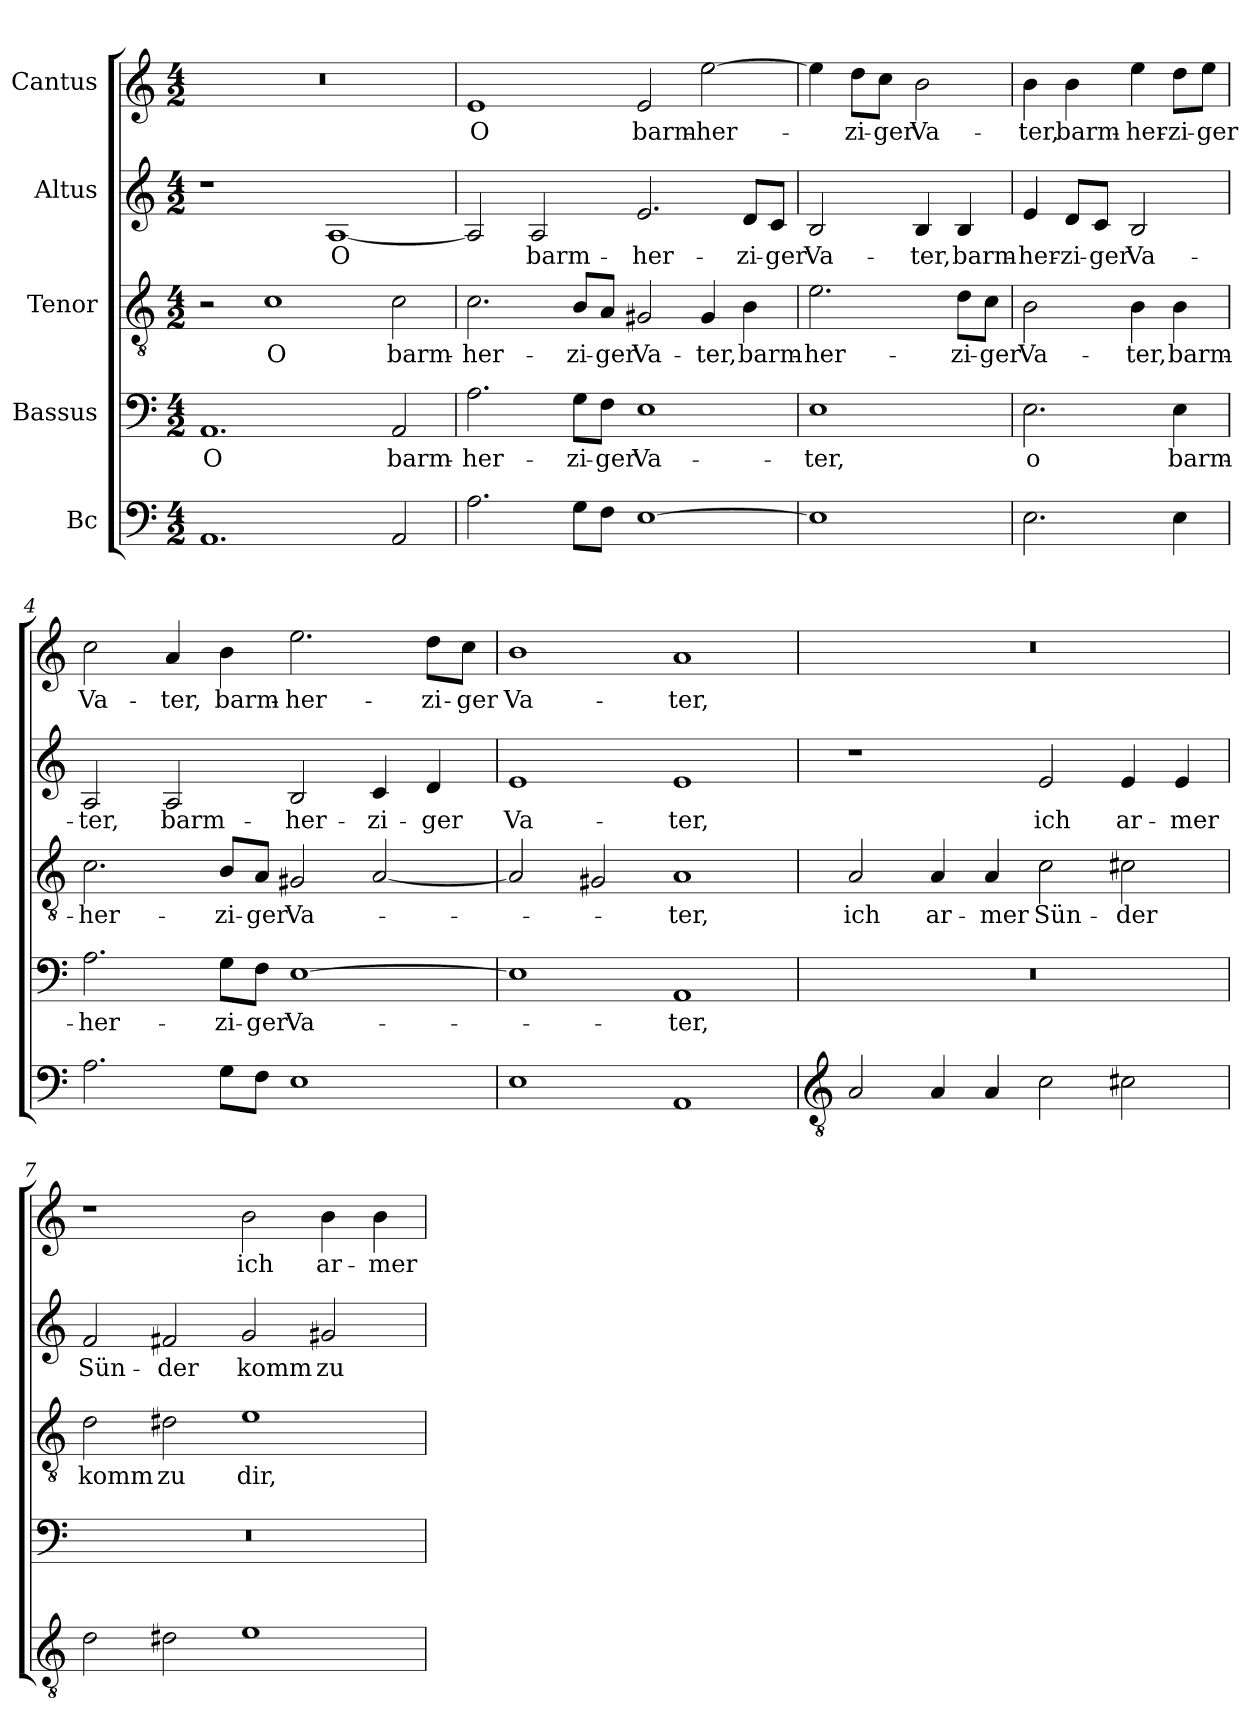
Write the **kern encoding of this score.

**kern	**kern	**text	**kern	**text	**kern	**text	**kern	**text
*part5	*part4	*part4	*part3	*part3	*part2	*part2	*part1	*part1
*staff5	*staff4	*staff4	*staff3	*staff3	*staff2	*staff2	*staff1	*staff1
*I"Bc	*I"Bassus	*	*I"Tenor	*	*I"Altus	*	*I"Cantus	*
*clefF4	*clefF4	*	*clefGv2	*	*clefG2	*	*clefG2	*
*k[]	*k[]	*	*k[]	*	*k[]	*	*k[]	*
*M4/2	*M4/2	*	*M4/2	*	*M4/2	*	*M4/2	*
=1	=1	=1	=1	=1	=1	=1	=1	=1
!	!	!LO:LY:b	!	!	!	!	!	!
1.AA	1.AA	O	2r	.	1r	.	0r	.
!	!	!	!	!LO:LY:b	!	!	!	!
.	.	.	1c	O	.	.	.	.
!	!	!	!	!	!	!LO:LY:b	!	!
.	.	.	.	.	[1A	O	.	.
!	!	!LO:LY:b	!	!LO:LY:b	!	!	!	!
2AA/	2AA/	barm-	2c\	barm-	.	.	.	.
=2	=2	=2	=2	=2	=2	=2	=2	=2
!	!	!LO:LY:b	!	!LO:LY:b	!	!	!	!LO:LY:b
2.A\	2.A\	-her-	2.c\	-her-	2A/]	.	1e	O
!	!	!	!	!	!	!LO:LY:b	!	!
.	.	.	.	.	2A/	barm-	.	.
!	!	!LO:LY:b	!	!LO:LY:b	!	!	!	!
8G\L	8G\L	-zi-	8B/L	-zi-	.	.	.	.
!	!	!LO:LY:b	!	!LO:LY:b	!	!	!	!
8F\J	8F\J	-ger	8A/J	-ger	.	.	.	.
!	!	!LO:LY:b	!	!LO:LY:b	!	!LO:LY:b	!	!LO:LY:b
[1E	1E	Va-	2G#X/	Va-	2.e/	-her-	2e/	barm-
!	!	!	!	!LO:LY:b	!	!	!	!LO:LY:b
.	.	.	4G#/	-ter,	.	.	[2ee\	-her-
!	!	!	!	!LO:LY:b	!	!LO:LY:b	!	!
.	.	.	4B\	barm-	8d/L	-zi-	.	.
!	!	!	!	!	!	!LO:LY:b	!	!
.	.	.	.	.	8c/J	-ger	.	.
=3	=3	=3	=3	=3	=3	=3	=3	=3
!	!	!LO:LY:b	!	!LO:LY:b	!	!LO:LY:b	!	!
1E]	1E	-ter,	2.e\	-her-	2B/	Va-	4ee\]	.
!	!	!	!	!	!	!	!	!LO:LY:b
.	.	.	.	.	.	.	8dd\L	-zi-
!	!	!	!	!	!	!	!	!LO:LY:b
.	.	.	.	.	.	.	8cc\J	-ger
!	!	!	!	!	!	!LO:LY:b	!	!LO:LY:b
.	.	.	.	.	4B/	-ter,	2b\	Va-
!	!	!	!	!LO:LY:b	!	!LO:LY:b	!	!
.	.	.	8d\L	-zi-	4B/	barm-	.	.
!	!	!	!	!LO:LY:b	!	!	!	!
.	.	.	8c\J	-ger	.	.	.	.
!!LO:LB:g=z
=3X1	=3X1	=3X1	=3X1	=3X1	=3X1	=3X1	=3X1	=3X1
!	!	!LO:LY:b	!	!LO:LY:b	!	!LO:LY:b	!	!LO:LY:b
2.E\	2.E\	o	2B\	Va-	4e/	-her-	4b\	-ter,
!	!	!	!	!	!	!LO:LY:b	!	!LO:LY:b
.	.	.	.	.	8d/L	-zi-	4b\	barm-
!	!	!	!	!	!	!LO:LY:b	!	!
.	.	.	.	.	8c/J	-ger	.	.
!	!	!	!	!LO:LY:b	!	!LO:LY:b	!	!LO:LY:b
.	.	.	4B\	-ter,	2B/	Va-	4ee\	-her-
!	!	!LO:LY:b	!	!LO:LY:b	!	!	!	!LO:LY:b
4E\	4E\	barm-	4B\	barm-	.	.	8dd\L	-zi-
!	!	!	!	!	!	!	!	!LO:LY:b
.	.	.	.	.	.	.	8ee\J	-ger
=4	=4	=4	=4	=4	=4	=4	=4	=4
!	!	!LO:LY:b	!	!LO:LY:b	!	!LO:LY:b	!	!LO:LY:b
2.A\	2.A\	-her-	2.c\	-her-	2A/	-ter,	2cc\	Va-
!	!	!	!	!	!	!LO:LY:b	!	!LO:LY:b
.	.	.	.	.	2A/	barm-	4a/	-ter,
!	!	!LO:LY:b	!	!LO:LY:b	!	!	!	!LO:LY:b
8G\L	8G\L	-zi-	8B/L	-zi-	.	.	4b\	barm-
!	!	!LO:LY:b	!	!LO:LY:b	!	!	!	!
8F\J	8F\J	-ger	8A/J	-ger	.	.	.	.
!	!	!LO:LY:b	!	!LO:LY:b	!	!LO:LY:b	!	!LO:LY:b
1E	[1E	Va-	2G#X/	Va-	2B/	-her-	2.ee\	-her-
!	!	!	!	!	!	!LO:LY:b	!	!
.	.	.	[2A	.	4c/	-zi-	.	.
!	!	!	!	!	!	!LO:LY:b	!	!LO:LY:b
.	.	.	.	.	4d/	-ger	8dd\L	-zi-
!	!	!	!	!	!	!	!	!LO:LY:b
.	.	.	.	.	.	.	8cc\J	-ger
=5	=5	=5	=5	=5	=5	=5	=5	=5
!	!	!	!	!	!	!LO:LY:b	!	!LO:LY:b
1E	1E]	.	2A/]	.	1e	Va-	1b	Va-
.	.	.	2G#X/	.	.	.	.	.
!	!	!LO:LY:b	!	!LO:LY:b	!	!LO:LY:b	!	!LO:LY:b
1AA	1AA	-ter,	1A	-ter,	1e	-ter,	1a	-ter,
!!LO:PB:g=z
=6	=6	=6	=6	=6	=6	=6	=6	=6
*clefGv2	*	*	*	*	*	*	*	*
!	!	!	!	!LO:LY:b	!	!	!	!
2A/	0r	.	2A/	ich	1r	.	0r	.
!	!	!	!	!LO:LY:b	!	!	!	!
4A/	.	.	4A/	ar-	.	.	.	.
!	!	!	!	!LO:LY:b	!	!	!	!
4A/	.	.	4A/	-mer	.	.	.	.
!	!	!	!	!LO:LY:b	!	!LO:LY:b	!	!
2c\	.	.	2c\	Sün-	2e/	ich	.	.
!	!	!	!	!LO:LY:b	!	!LO:LY:b	!	!
2c#X\	.	.	2c#X\	-der	4e/	ar-	.	.
!	!	!	!	!	!	!LO:LY:b	!	!
.	.	.	.	.	4e/	-mer	.	.
=7	=7	=7	=7	=7	=7	=7	=7	=7
!	!	!	!	!LO:LY:b	!	!LO:LY:b	!	!
2d\	0r	.	2d\	komm	2f/	Sün-	1r	.
!	!	!	!	!LO:LY:b	!	!LO:LY:b	!	!
2d#X\	.	.	2d#X\	zu	2f#X/	-der	.	.
!	!	!	!	!LO:LY:b	!	!LO:LY:b	!	!LO:LY:b
1e	.	.	1e	dir,	2g/	komm	2b\	ich
!	!	!	!	!	!	!LO:LY:b	!	!LO:LY:b
.	.	.	.	.	2g#X/	zu	4b\	ar-
!	!	!	!	!	!	!	!	!LO:LY:b
.	.	.	.	.	.	.	4b\	-mer
=	=	=	=	=	=	=	=	=
*-	*-	*-	*-	*-	*-	*-	*-	*-
